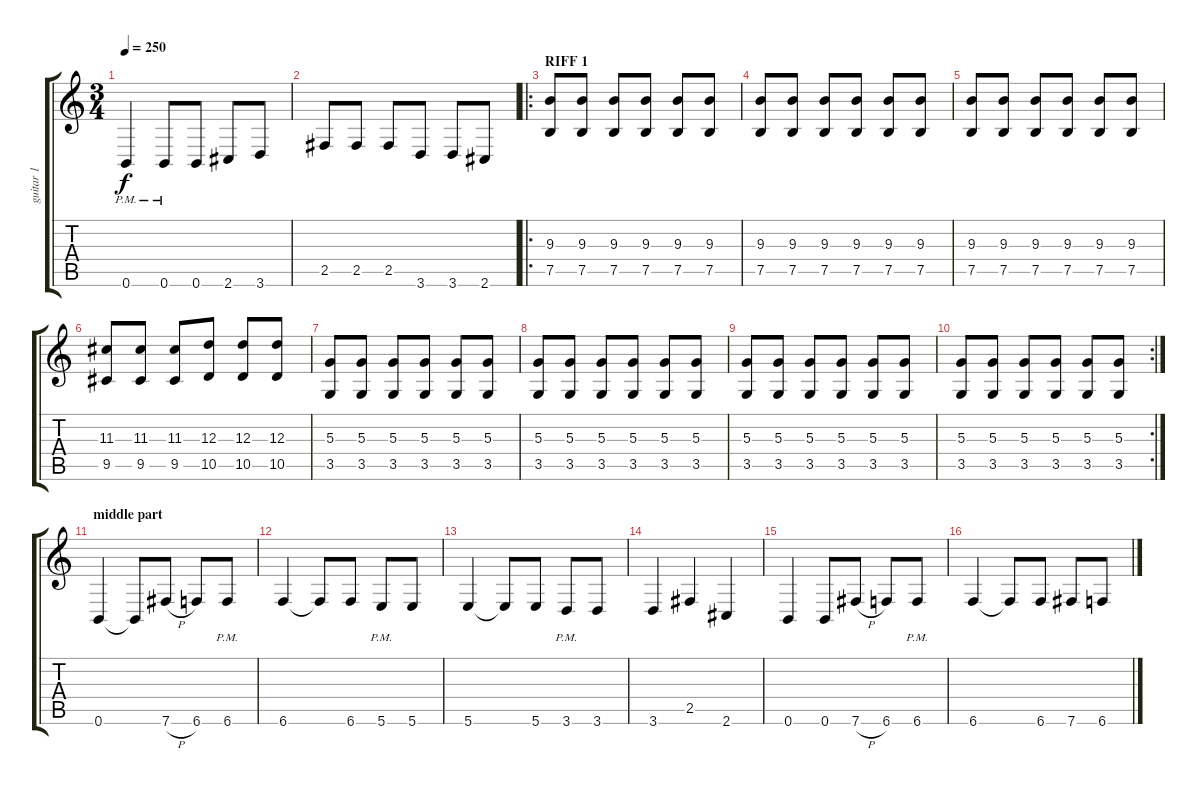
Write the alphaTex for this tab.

\track ("guitar 1" "guitar 1") {instrument distortionguitar}
\staff {score tabs}
\tuning (B3 Gb3 D3 A2 E2 B1) {hide}
\ts (3 4)
\tempo 250
\clef g2
\ks c
0.6{pm}.4{dy f} 0.6{pm}.8 0.6.8 2.6.8 3.6.8 |
2.5.8 2.5.8 2.5.8 3.6.8 3.6.8 2.6.8 |
\ro
\section ("" "RIFF 1")
(9.3 7.5).8 (9.3 7.5).8 (9.3 7.5).8 (9.3 7.5).8 (9.3 7.5).8 (9.3 7.5).8 |
(9.3 7.5).8 (9.3 7.5).8 (9.3 7.5).8 (9.3 7.5).8 (9.3 7.5).8 (9.3 7.5).8 |
(9.3 7.5).8 (9.3 7.5).8 (9.3 7.5).8 (9.3 7.5).8 (9.3 7.5).8 (9.3 7.5).8 |
(11.3 9.5).8 (11.3 9.5).8 (11.3 9.5).8 (12.3 10.5).8 (12.3 10.5).8 (12.3 10.5).8 |
(5.3 3.5).8 (5.3 3.5).8 (5.3 3.5).8 (5.3 3.5).8 (5.3 3.5).8 (5.3 3.5).8 |
(5.3 3.5).8 (5.3 3.5).8 (5.3 3.5).8 (5.3 3.5).8 (5.3 3.5).8 (5.3 3.5).8 |
(5.3 3.5).8 (5.3 3.5).8 (5.3 3.5).8 (5.3 3.5).8 (5.3 3.5).8 (5.3 3.5).8 |
\rc 2
(5.3 3.5).8 (5.3 3.5).8 (5.3 3.5).8 (5.3 3.5).8 (5.3 3.5).8 (5.3 3.5).8 |
\section ("" "middle part")
0.6.4 0.6{t}.8 7.6{h}.8 6.6.8 6.6{pm}.8 |
6.6.4 6.6{t}.8 6.6.8 5.6{pm}.8 5.6.8 |
5.6.4 5.6{t}.8 5.6.8 3.6{pm}.8 3.6.8 |
3.6.4 2.5.4 2.6.4 |
0.6.4 0.6.8 7.6{h}.8 6.6.8 6.6{pm}.8 |
6.6.4 6.6{t}.8 6.6.8 7.6.8 6.6.8
